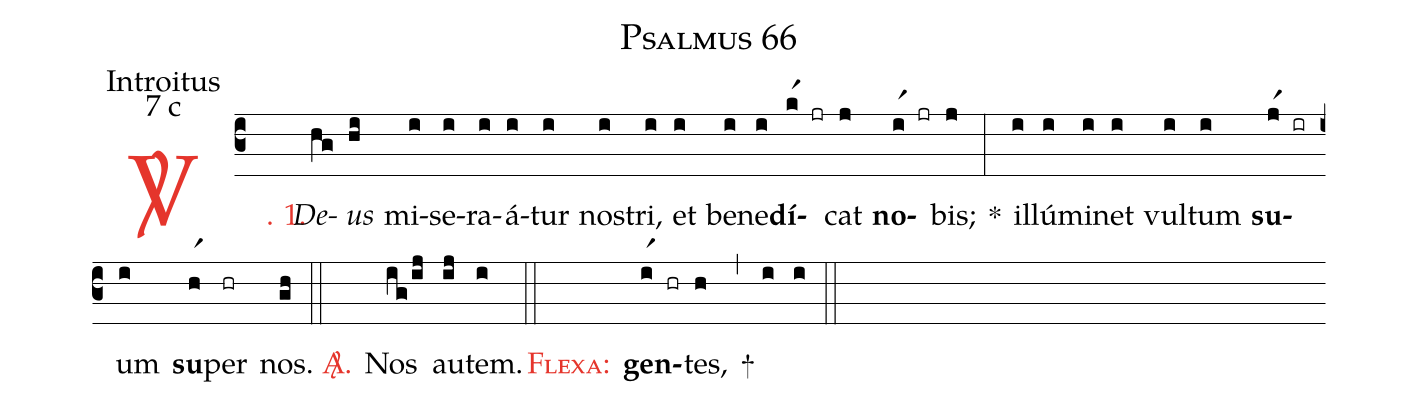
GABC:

name: Psalmus 66;
office-part: Introitus;
mode: 7;
mode-differentia: c;
%%
(c3)

<c><sp>V/</sp>. 1.</c>() <i>De</i>(hg)<i>us</i>(hi) mi(i)se(i)ra(i)á(i)tur(i) no(i)stri,(i) et(i) be(i)ne(i)<b>dí</b>(kr1 jr)cat(j) <b>no</b>(ir1 jr)bis;(j) *(:) il(i)lú(i)mi(i)net(i) vul(i)tum(i) <b>su</b>(jr1 ir)um(i) <b>su</b>(hr1)per(hr) nos.(gh)

(::)

<nlba><c><sp>A/</sp>.</c>() Nos</nlba>(ig/ij) au(ij)tem.(i)

(::)

<c><sc>Flexa:</sc></c>() <b>gen</b>(ir1 hr)tes,(h) +(,) (i) (i)

(::)
